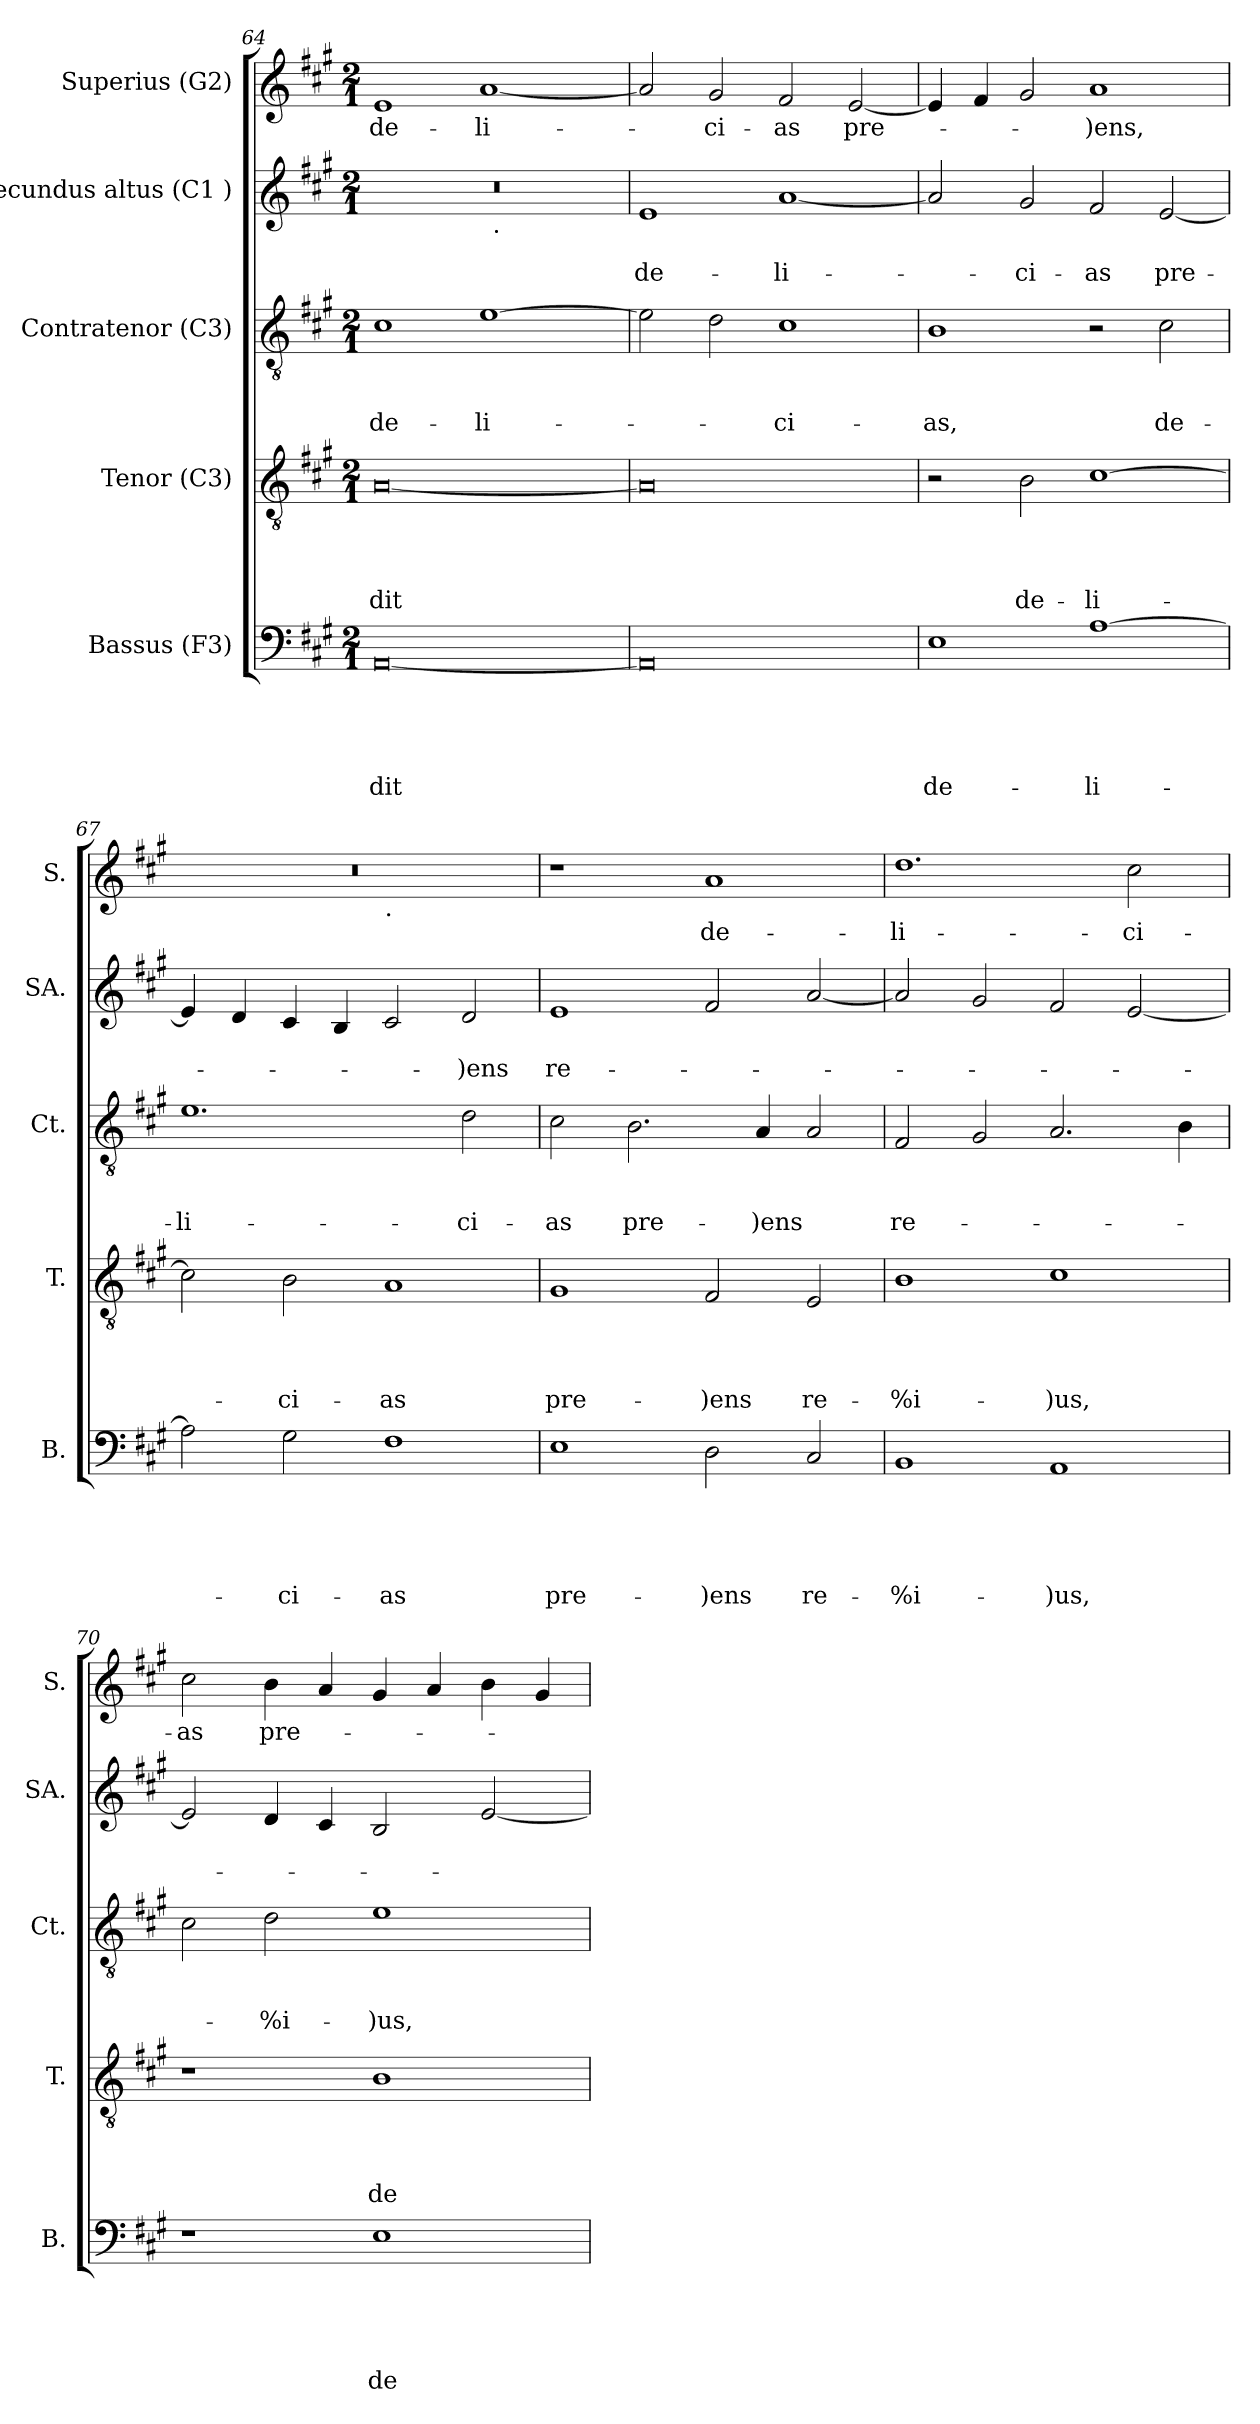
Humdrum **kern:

**kern	**text	**text	**text	**text	**text	**kern	**text	**text	**text	**text	**kern	**text	**text	**text	**kern	**text	**text	**kern	**text
*part5	*part5	*part5	*part5	*part5	*part5	*part4	*part4	*part4	*part4	*part4	*part3	*part3	*part3	*part3	*part2	*part2	*part2	*part1	*part1
*staff5	*staff5	*staff5	*staff5	*staff5	*staff5	*staff4	*staff4	*staff4	*staff4	*staff4	*staff3	*staff3	*staff3	*staff3	*staff2	*staff2	*staff2	*staff1	*staff1
*I"Bassus (F3)	*	*	*	*	*	*I"Tenor (C3)	*	*	*	*	*I"Contratenor (C3)	*	*	*	*I"Secundus altus (C1 )	*	*	*I"Superius (G2)	*
*I'B.	*	*	*	*	*	*I'T.	*	*	*	*	*I'Ct.	*	*	*	*I'SA.	*	*	*I'S.	*
!!LO:LB:g=z
*clefF4	*	*	*	*	*	*clefGv2	*	*	*	*	*clefGv2	*	*	*	*clefG2	*	*	*clefG2	*
*k[f#c#g#]	*	*	*	*	*	*k[f#c#g#]	*	*	*	*	*k[f#c#g#]	*	*	*	*k[f#c#g#]	*	*	*k[f#c#g#]	*
*A:	*	*	*	*	*	*A:	*	*	*	*	*A:	*	*	*	*A:	*	*	*A:	*
*M2/1	*	*	*	*	*	*M2/1	*	*	*	*	*M2/1	*	*	*	*M2/1	*	*	*M2/1	*
=64	=64	=64	=64	=64	=64	=64	=64	=64	=64	=64	=64	=64	=64	=64	=64	=64	=64	=64	=64
!	!	!	!	!	!LO:LY:b	!	!	!	!	!LO:LY:b	!	!	!	!LO:LY:b	!	!	!	!	!LO:LY:b
*	*	*	*	*	*	*	*	*	*	*	*	*	*	*	*^	*	*	*	*
[<0AA	.	.	.	.	-dit	[<0A	.	.	.	-dit	1c#	.	.	de-	0r	1ryy	.	.	1e	de-
!	!	!	!	!	!	!	!	!	!	!	!	!	!	!LO:LY:b:rj	!	!	!	!	!	!LO:LY:b:rj
.	.	.	.	.	.	.	.	.	.	.	[>1e	.	.	-li-	.	32ryy	.	.	[<1a	-li-
!	!	!	!	!	!	!	!	!	!	!	!	!	!	!	!	!LO:TX:b:t=.	!	!	!	!
.	.	.	.	.	.	.	.	.	.	.	.	.	.	.	.	2ryy	.	.	.	.
.	.	.	.	.	.	.	.	.	.	.	.	.	.	.	.	4...ryy	.	.	.	.
=65	=65	=65	=65	=65	=65	=65	=65	=65	=65	=65	=65	=65	=65	=65	=65	=65	=65	=65	=65	=65
!	!	!	!	!	!	!	!	!	!	!	!	!	!	!	!	!	!	!LO:LY:b	!	!
*	*	*	*	*	*	*	*	*	*	*	*	*	*	*	*v	*v	*	*	*	*
0AA]	.	.	.	.	.	0A]	.	.	.	.	2e\]	.	.	.	1e	.	de-	2a/]	.
!	!	!	!	!	!	!	!	!	!	!	!	!	!	!	!	!	!	!	!LO:LY:b
.	.	.	.	.	.	.	.	.	.	.	2d\	.	.	.	.	.	.	2g#/	-ci-
!	!	!	!	!	!	!	!	!	!	!	!	!	!	!LO:LY:b	!	!	!LO:LY:b:rj	!	!LO:LY:b
.	.	.	.	.	.	.	.	.	.	.	1c#	.	.	-ci-	[<1a	.	-li-	2f#/	-as
!	!	!	!	!	!	!	!	!	!	!	!	!	!	!	!	!	!	!	!LO:LY:b
.	.	.	.	.	.	.	.	.	.	.	.	.	.	.	.	.	.	[<2e/	pre-
=66	=66	=66	=66	=66	=66	=66	=66	=66	=66	=66	=66	=66	=66	=66	=66	=66	=66	=66	=66
!	!	!	!	!	!LO:LY:b	!	!	!	!	!	!	!	!	!LO:LY:b	!	!	!	!	!
1E	.	.	.	.	de-	2r	.	.	.	.	1B	.	.	-as,	2a/]	.	.	4e/]	.
.	.	.	.	.	.	.	.	.	.	.	.	.	.	.	.	.	.	4f#/	.
!	!	!	!	!	!	!	!	!	!	!LO:LY:b	!	!	!	!	!	!	!LO:LY:b	!	!
.	.	.	.	.	.	2B\	.	.	.	de-	.	.	.	.	2g#/	.	-ci-	2g#/	.
!	!	!	!	!	!LO:LY:b:rj	!	!	!	!	!LO:LY:b:rj	!	!	!	!	!	!	!LO:LY:b	!	!LO:LY:b
[>1A	.	.	.	.	-li-	[>1c#	.	.	.	-li-	2r	.	.	.	2f#/	.	-as	1a	-)ens,
!	!	!	!	!	!	!	!	!	!	!	!	!	!	!LO:LY:b	!	!	!LO:LY:b	!	!
.	.	.	.	.	.	.	.	.	.	.	2c#\	.	.	de-	[<2e/	.	pre-	.	.
=67	=67	=67	=67	=67	=67	=67	=67	=67	=67	=67	=67	=67	=67	=67	=67	=67	=67	=67	=67
!	!	!	!	!	!	!	!	!	!	!	!	!	!	!LO:LY:b:rj	!	!	!	!	!
*	*	*	*	*	*	*	*	*	*	*	*	*	*	*	*	*	*	*^	*
2A\]	.	.	.	.	.	2c#\]	.	.	.	.	1.e	.	.	-li-	4e/]	.	.	0r	1ryy	.
.	.	.	.	.	.	.	.	.	.	.	.	.	.	.	4d/	.	.	.	.	.
!	!	!	!	!	!LO:LY:b	!	!	!	!	!LO:LY:b	!	!	!	!	!	!	!	!	!	!
2G#\	.	.	.	.	-ci-	2B\	.	.	.	-ci-	.	.	.	.	4c#/	.	.	.	.	.
.	.	.	.	.	.	.	.	.	.	.	.	.	.	.	4B/	.	.	.	.	.
!	!	!	!	!	!	!	!	!	!	!	!	!	!	!	!	!	!	!	!LO:TX:b:t=.	!
!	!	!	!	!	!LO:LY:b	!	!	!	!	!LO:LY:b	!	!	!	!	!	!	!	!	!	!
1F#	.	.	.	.	-as	1A	.	.	.	-as	.	.	.	.	2c#/	.	.	.	1ryy	.
!	!	!	!	!	!	!	!	!	!	!	!	!	!	!LO:LY:b	!	!	!LO:LY:b	!	!	!
.	.	.	.	.	.	.	.	.	.	.	2d\	.	.	-ci-	2d/	.	-)ens	.	.	.
=68	=68	=68	=68	=68	=68	=68	=68	=68	=68	=68	=68	=68	=68	=68	=68	=68	=68	=68	=68	=68
!	!	!	!	!	!LO:LY:b	!	!	!	!	!LO:LY:b	!	!	!	!LO:LY:b	!	!	!LO:LY:b	!	!	!
*	*	*	*	*	*	*	*	*	*	*	*	*	*	*	*	*	*	*v	*v	*
1E	.	.	.	.	pre-	1G#	.	.	.	pre-	2c#\	.	.	-as	1e	.	re-	1r	.
!	!	!	!	!	!	!	!	!	!	!	!	!	!	!LO:LY:b	!	!	!	!	!
.	.	.	.	.	.	.	.	.	.	.	2.B\	.	.	pre-	.	.	.	.	.
!	!	!	!	!	!LO:LY:b	!	!	!	!	!LO:LY:b	!	!	!	!	!	!	!	!	!LO:LY:b
2D\	.	.	.	.	-)ens	2F#/	.	.	.	-)ens	.	.	.	.	2f#/	.	.	1a	de-
!	!	!	!	!	!	!	!	!	!	!	!	!	!	!LO:LY:b	!	!	!	!	!
.	.	.	.	.	.	.	.	.	.	.	4A/	.	.	-)ens	.	.	.	.	.
!	!	!	!	!	!LO:LY:b	!	!	!	!	!LO:LY:b	!	!	!	!	!	!	!	!	!
2C#/	.	.	.	.	re-	2E/	.	.	.	re-	2A/	.	.	.	[>2a/	.	.	.	.
!!LO:PB:g=z
=69	=69	=69	=69	=69	=69	=69	=69	=69	=69	=69	=69	=69	=69	=69	=69	=69	=69	=69	=69
!	!	!	!	!	!LO:LY:b	!	!	!	!	!LO:LY:b	!	!	!	!LO:LY:b	!	!	!	!	!LO:LY:b:rj
1BB	.	.	.	.	-%i-	1B	.	.	.	-%i-	2F#/	.	.	re-	2a/]	.	.	1.dd	-li-
.	.	.	.	.	.	.	.	.	.	.	2G#/	.	.	.	2g#/	.	.	.	.
!	!	!	!	!	!LO:LY:b	!	!	!	!	!LO:LY:b	!	!	!	!	!	!	!	!	!
1AA	.	.	.	.	-)us,	1c#	.	.	.	-)us,	2.A/	.	.	.	2f#/	.	.	.	.
!	!	!	!	!	!	!	!	!	!	!	!	!	!	!	!	!	!	!	!LO:LY:b
.	.	.	.	.	.	.	.	.	.	.	.	.	.	.	[<2e/	.	.	2cc#\	-ci-
.	.	.	.	.	.	.	.	.	.	.	4B\	.	.	.	.	.	.	.	.
=70	=70	=70	=70	=70	=70	=70	=70	=70	=70	=70	=70	=70	=70	=70	=70	=70	=70	=70	=70
!	!	!	!	!	!	!	!	!	!	!	!	!	!	!	!	!	!	!	!LO:LY:b
1r	.	.	.	.	.	1r	.	.	.	.	2c#\	.	.	.	2e/]	.	.	2cc#\	-as
!	!	!	!	!	!	!	!	!	!	!	!	!	!	!LO:LY:b	!	!	!	!	!LO:LY:b
.	.	.	.	.	.	.	.	.	.	.	2d\	.	.	-%i-	4d/	.	.	4b\	pre-
.	.	.	.	.	.	.	.	.	.	.	.	.	.	.	4c#/	.	.	4a/	.
!	!	!	!	!	!LO:LY:b	!	!	!	!	!LO:LY:b	!	!	!	!LO:LY:b	!	!	!	!	!
1E	.	.	.	.	de-	1B	.	.	.	de-	1e	.	.	-)us,	2B/	.	.	4g#/	.
.	.	.	.	.	.	.	.	.	.	.	.	.	.	.	.	.	.	4a/	.
.	.	.	.	.	.	.	.	.	.	.	.	.	.	.	[<2e/	.	.	4b\	.
.	.	.	.	.	.	.	.	.	.	.	.	.	.	.	.	.	.	4g#/	.
=	=	=	=	=	=	=	=	=	=	=	=	=	=	=	=	=	=	=	=
*-	*-	*-	*-	*-	*-	*-	*-	*-	*-	*-	*-	*-	*-	*-	*-	*-	*-	*-	*-
